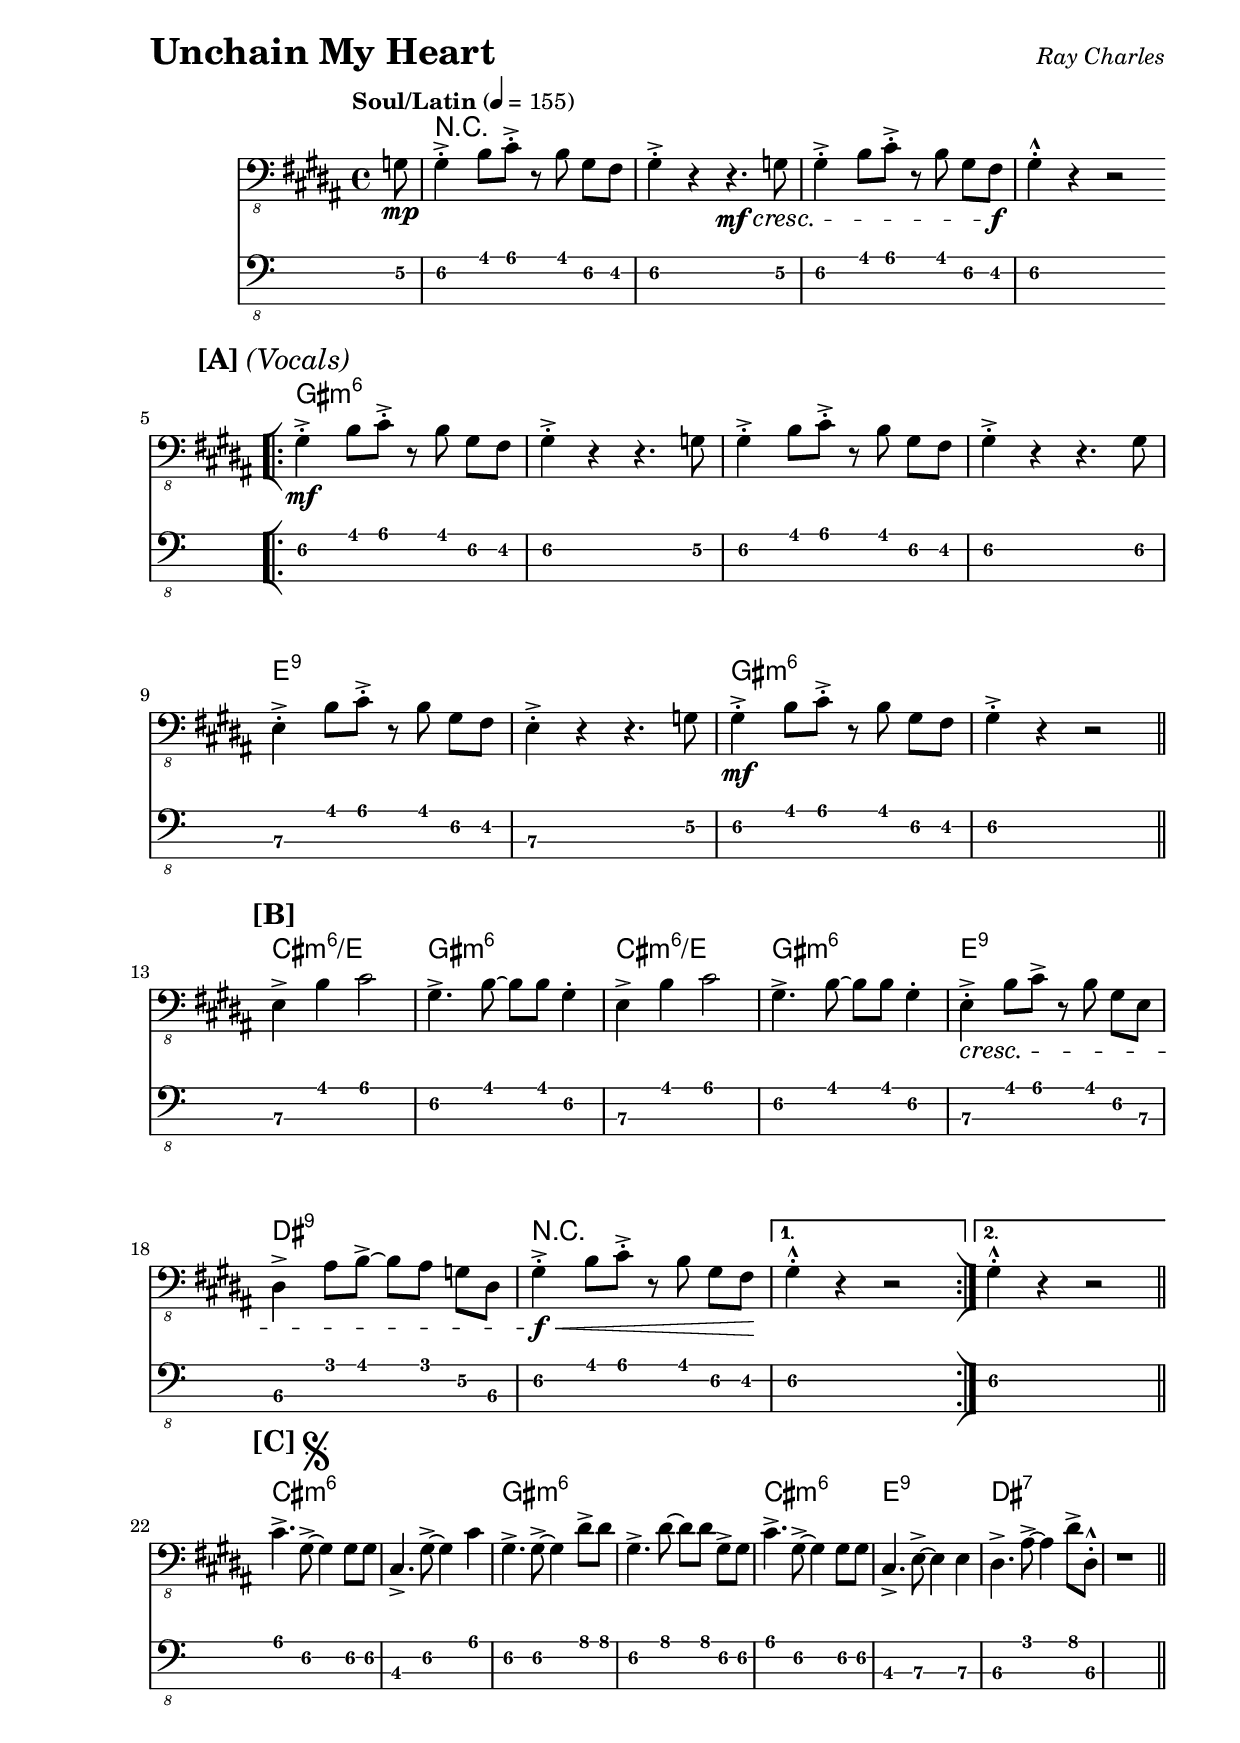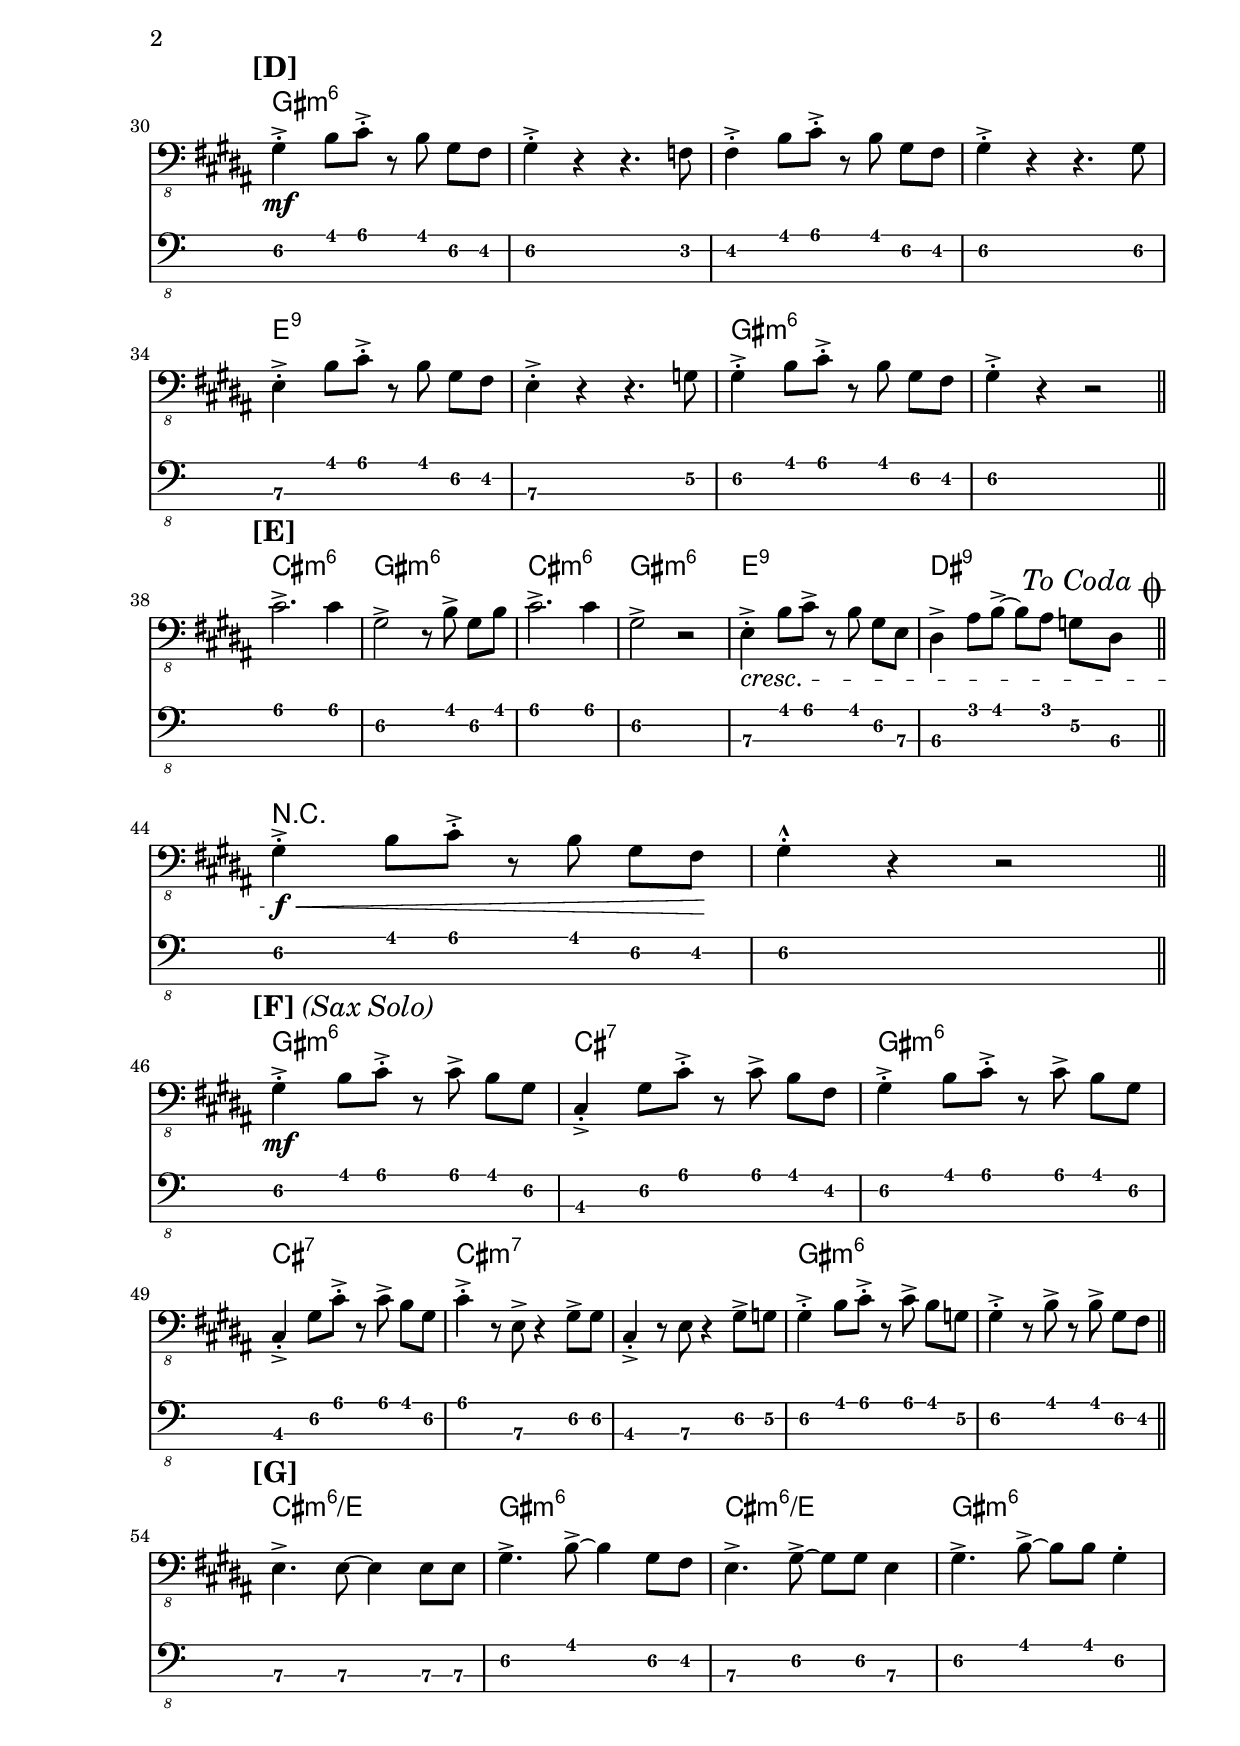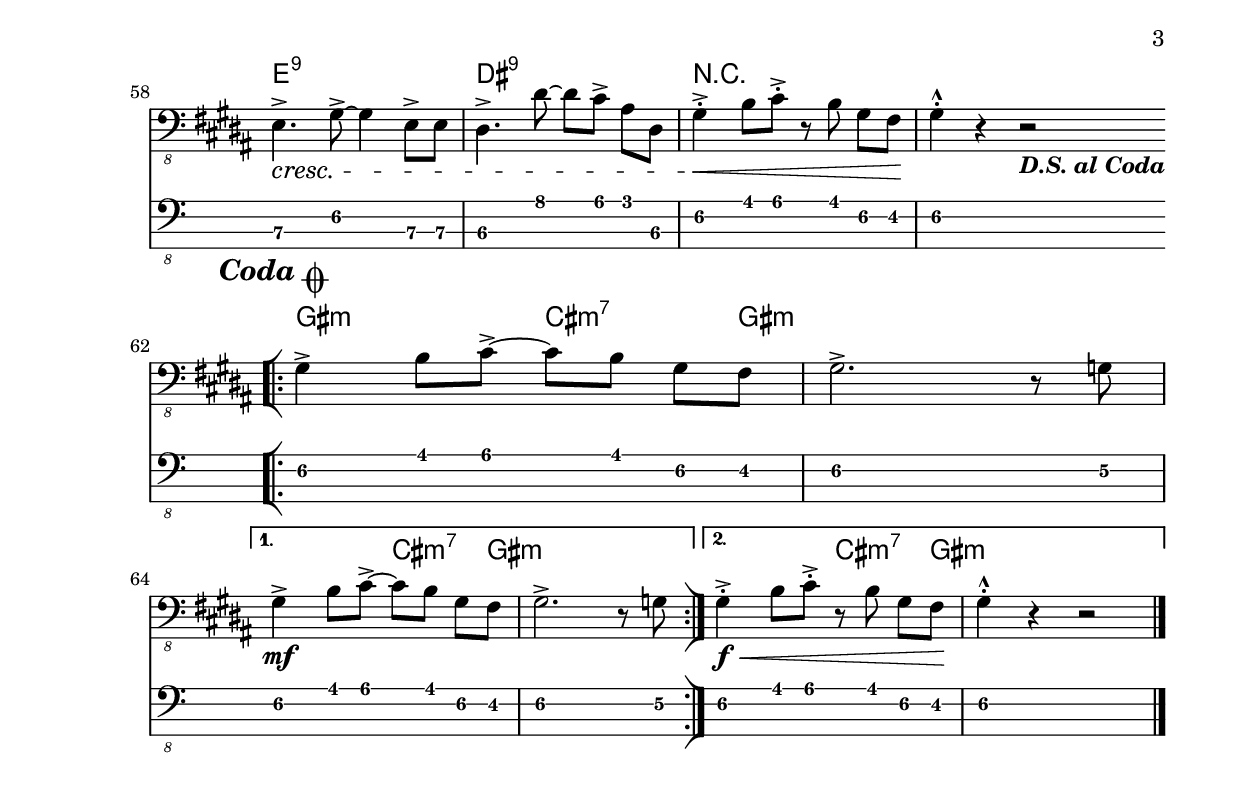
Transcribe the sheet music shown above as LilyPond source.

% LilyBin

\version "2.18.0"
\include "english.ly"

\header {
  piece = \markup { \fontsize #4 \bold "Unchain My Heart" }
  opus = \markup { \italic "Ray Charles" }
}

\paper { 
  left-margin = 1.0\in
  right-margin = 0.5\in
}

mBreak = { \break }

global = {
  \time 4/4
  \tempo "Soul/Latin" 4 = 155
}

my_notes = \relative c {
  \clef "bass_8"
  \key b \major
  \set Timing.beamExceptions = #'()
  \set Timing.baseMoment = #(ly:make-moment 1/4)
  \set Timing.beatStructure = #'(1 1 1 1)

  \partial 8 g8 \mp |

  gs4-.-> b8 cs8-.-> r8 b8  gs8 fs8 | gs4-.-> r4 r4. \mf \cresc g8 |
  gs4-.-> b8 cs8-.-> r8 b8  gs8 fs8 \f | gs4-.-^ r4 r2 \bar "||"
  \break

  \repeat volta 2 {

    %% 5
    \mark \markup { \bold {[A]} \italic {(Vocals)} }
    \bar "[|:"
    gs4-.-> \mf b8 cs8-.-> r8 b8  gs8 fs8 | gs4-.-> r4 r4. g8 |
    gs4-.-> b8 cs8-.-> r8 b8  gs8 fs8 | gs4-.-> r4 r4. gs8 |
    %%\break
    
    %% 9
    e4-.-> b'8 cs8-.-> r8 b8  gs8 fs8 | e4-.-> r4 r4. g8 | 
    gs4-.-> \mf b8 cs8-.-> r8 b8  gs8 fs8 | gs4-.-> r4 r2 \bar "||" |
    \break

    %% 13
    \mark \markup { \bold {[B]} }
    e4-> b'4 cs2 | gs4.-> b8 ~b8 b8 gs4-. | 
    e4-> b'4 cs2 | gs4.-> b8 ~b8 b8 gs4-. |
    e4-.-> \cresc b'8 cs8-> r8 b8  gs8 e8 |
    %%\break
    
    %% 18
    ds4-> as'8 b8-> ~b8 as8 g8 ds8 | 
    gs4-.-> \f \< b8 cs8-.-> r8 b8  gs8 fs8 \! |
    
  } \alternative {
    { gs4-.-^ r4 r2 \bar ":|]" }
    { gs4-.-^ r4 r2 \bar "||" }
  }
  \break
  
  %% 22
  \mark \markup { \bold {[C]} \musicglyph #"scripts.segno" }
  cs4.-> gs8-> ~gs4 gs8 gs8 | cs,4.-> gs'8-> ~gs4 cs4 |
  gs4.-> gs8-> ~gs4 ds'8-> ds8 |
  gs,4.-> ds'8 ~ds8 ds8 gs,8-> gs8 |
  %%\break
  
  %% 26
  cs4.-> gs8-> ~gs4 gs8 gs8 | cs,4.-> e8-> ~e4 e4 |
  ds4.-> as'8-> ~as4 ds8-> ds,8-.-^| r1 \bar "||" |
  \break
  
  %% 30
  \mark \markup { \bold {[D]} }
  gs4-.-> \mf b8 cs8-.-> r8 b8  gs8 fs8 | gs4-.-> r4 r4. f8 | 
  fs4-.-> b8 cs8-.-> r8 b8  gs8 fs8 |
  %%\break
 
  %% 33
  gs4-.-> r4 r4. gs8 |
  e4-.-> b'8 cs8-.-> r8 b8 gs8 fs8 |
  e4-.-> r4 r4. g8 | 
  gs4-.-> b8 cs8-.-> r8 b8 gs8 fs8 |
  %%\break
  
  %% 37
  gs4-.-> r4 r2 \bar "||" |
  \break %% NEW
  \mark \markup { \bold {[E]} }
  cs2.-> cs4 | gs2-> r8 b8->  gs8 b8 | cs2.-> cs4 |
  %%\break
  
  %% 41
  gs2-> r2 | 
  e4-.-> \cresc b'8 cs8-> r8 b8  gs8 e8 |
  ds4-> as'8 b8-> ~b8 as8 g8       
      \mark \markup { 
          \italic { "To Coda" } 
          \musicglyph #"scripts.coda" }  
      ds8 \bar "||" |
   \break
   
   %% 44
   gs4-.-> \f \< b8 cs8-.-> r8 b8  gs8 fs8 \! |
   gs4-.-^ r4 r2 \bar "||" |
   \break %% NEW
   \mark \markup { \bold {[F]} \italic {(Sax Solo)} }
   gs4-.-> \mf b8 cs8-.-> r8 cs8->  b8 gs8 |
   cs,4-.-> gs'8 cs8-.-> r8 cs8->  b8 fs8 |
   %%\break
   
   %% 48
   gs4-.-> b8 cs8-.-> r8 cs8->  b8 gs8 |
   cs,4-.-> gs'8 cs8-.-> r8 cs8->  b8 gs8 |
   cs4-.-> r8 e,8-> r4 gs8-> gs8 |
   cs,4-.-> r8 e8 r4 gs8-> g8 | 
   gs4-.-> b8 cs8-.-> r8 cs8->  b8 g8 | 
   %%\break
   
   %% 53
   gs4-.-> r8 b8-> r8 b8->  gs8 fs8 \bar "||" |
   \break %% NEW
   \mark \markup { \bold {[G]} } 
     e4.-> e8 ~e4 e8 e8 |
   gs4.-> b8-> ~b4 gs8 fs8 |
   e4.-> gs8-> ~gs8 gs8 e4 |
   %%\break
   
   %% 57
   gs4.-> b8-> ~b8 b8 gs4-. |
   e4.-> \cresc gs8-> ~gs4 e8-> e8 |
   ds4.-> ds'8 ~ds8 cs8-> as8 ds,8 |
   gs4-.-> \< b8 cs8-.-> r8 b8  gs8 fs8 \! |
   gs4-.-^ r4 r2 _\markup { \bold { \italic { "D.S. al Coda" } } }
   \bar "||"   % doesn't work
   \break
   
   \repeat volta 2 {
     %% 62
     \mark \markup { \bold { \italic { "Coda" } \musicglyph #"scripts.coda" } } 
     \bar "[|:"
     gs4-> b8 cs8-> ~cs8 b8 gs8 fs8 |
     gs2.-> r8 g8 |
     \break
   } \alternative {
     %% 64
     { gs4-> \mf b8 cs8-> ~cs8  b8  gs8 fs8 | 
       gs2.-> r8 g8 \bar ":|]" | }
     { gs4-.-> \f \< b8 cs8-.-> r8 b8  gs8 fs8 \! |
       gs4-.-^ r4 r2  \bar "|." }
   }

}

my_chords = \chordmode {
  \set majorSevenSymbol = \markup { maj7 }

  \partial 8 s8 |

  r1 | s | s | s |

  \repeat volta 2 {
    %% 5
    gs1:m6 | s | s | s
    %% 9
    e1:9 | s | gs:m6 | s
    %% 13
    cs1:m6/e | gs:m6 | cs:m6/e | gs:m6 | e:9 |
    %% 18
    ds1:9 | r |
  } \alternative {
    { s1 | }
    { s1 | }
  }
  %% 22
  cs1:m6 | s | gs:m6 | s |
  %% 26
  cs1:m6 | e:9 | ds:7 | s |
  %% 30
  gs1:m6 | s | s
  %% 33 
  s1 | e:9 | s1 | gs:m6 |
  %% 37
  s1 | cs:m6 | gs:m6 | cs:m6 |
  %% 41
  gs:m6 | e:9 | ds:9 |
  %% 44
  r1 | s | gs1:m6 | cs:7 |
  gs1:m6 | cs:7 | cs:m7 | s1 | gs:m6  |
  %% 53
  s1 | cs1:m6/e | gs:m6 | cs:m6/e |
  %% 57
  gs1:m6 | e:9 | ds:9 | r | s |
  %% 62
  \repeat volta 2 {
     gs2:m cs4.:m7 gs8:m | s1 |
  } \alternative {
    %% 64
    { s2 cs4.:m7 gs8:m | s1 | }
    { s2 cs4.:m7 gs8:m | s1 | }
  }
}

ticktock = \drummode {
  \partial 8 r8
  \repeat unfold 84 {
    hiwoodblock 4 lowoodblock lowoodblock lowoodblock
  }
}

my_music = <<
  \new ChordNames = Chords {
    \set ChordNames.midiInstrument = "percussive organ"
    \set ChordNames.midiMaximumVolume = #0.2
    \set chordChanges = ##t
    \global
    \my_chords
  }
  \new Staff {
    \set Staff.midiInstrument = #"electric bass (finger)"
    \set staff.midiMinimumVolume = #0.5
    \set Staff.midiMaximumVolume = #0.9
    \global
    \my_notes
  }
  \tag #'scoreOnly
  \new TabStaff
    \with { stringTunings = #bass-tuning } 
  { 
    \set TabStaff.minimumFret = #3
    \set TabStaff.restrainOpenStrings = ##t
    \global
    \my_notes
  }
  \tag #'midiOnly
  \new DrumStaff = TickTock <<
    \new DrumVoice = "ticktock" {
      \set DrumStaff.instrumentName = "TickTock"
      \set DrumStaff.midiMaximumVolume = #0.7
      \global
      \ticktock
    }
  >>
>>
  
\score {
  \removeWithTag #'midiOnly \my_music
  \layout {
    \context {
      \Score
    }
  }
}

\score {
  \removeWithTag #'scoreOnly \unfoldRepeats \my_music
  \midi {}
}

